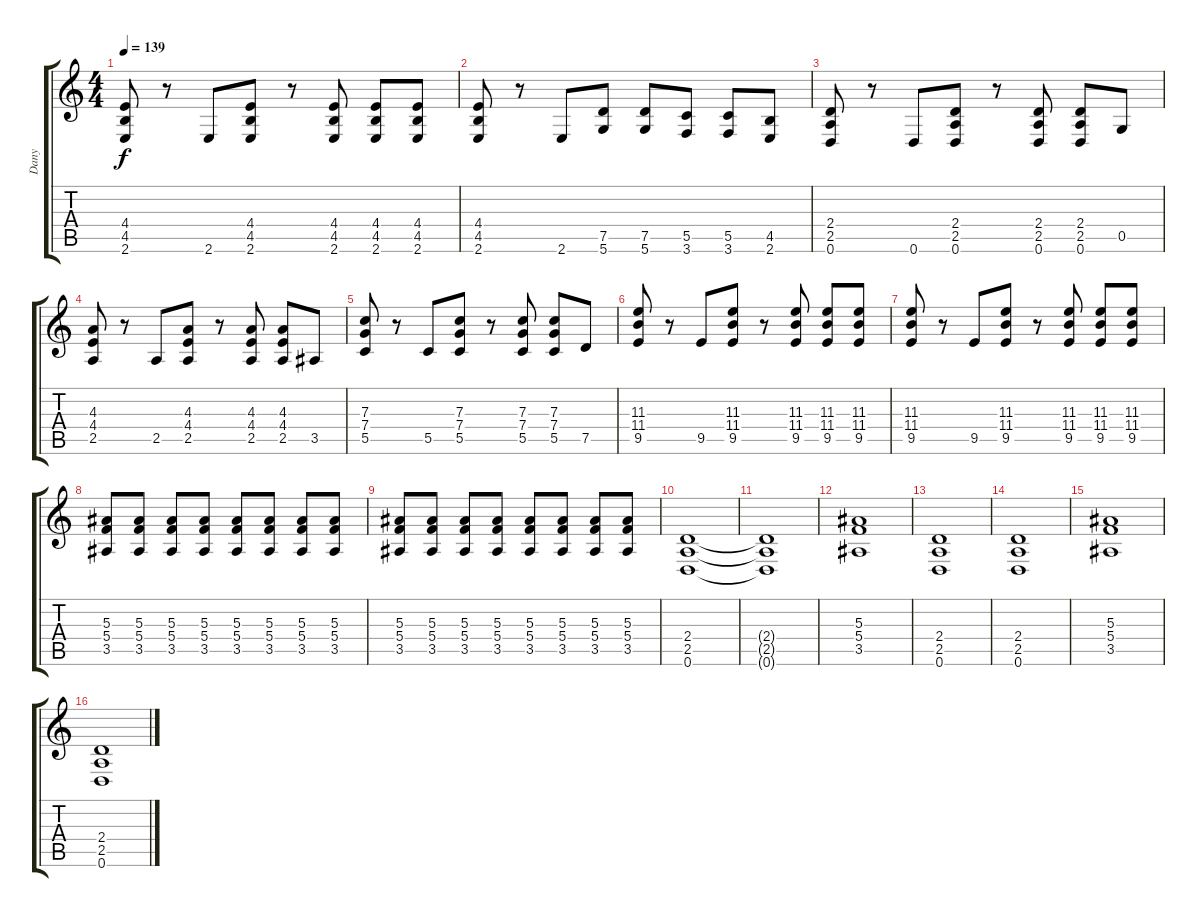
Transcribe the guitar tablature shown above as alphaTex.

\track ("Dany" "Dany") {instrument distortionguitar}
\staff {score tabs}
\tuning (D4 A3 F3 C3 G2 D2) {hide}
\ts (4 4)
\tempo 139
\clef g2
\ks c
(4.4 4.5 2.6).8{dy f} r.8 2.6.8 (4.4 4.5 2.6).8 r.8 (4.4 4.5 2.6).8 (4.4 4.5 2.6).8 (4.4 4.5 2.6).8 |
(4.4 4.5 2.6).8 r.8 2.6.8 (7.5 5.6).8 (7.5 5.6).8 (5.5 3.6).8 (5.5 3.6).8 (4.5 2.6).8 |
(2.4 2.5 0.6).8{volume 13} r.8 0.6.8 (2.4 2.5 0.6).8 r.8 (2.4 2.5 0.6).8 (2.4 2.5 0.6).8 0.5.8 |
(4.3 4.4 2.5).8 r.8 2.5.8 (4.3 4.4 2.5).8 r.8 (4.3 4.4 2.5).8 (4.3 4.4 2.5).8 3.5.8 |
(7.3 7.4 5.5).8 r.8 5.5.8 (7.3 7.4 5.5).8 r.8 (7.3 7.4 5.5).8 (7.3 7.4 5.5).8 7.5.8 |
(11.3 11.4 9.5).8 r.8 9.5.8 (11.3 11.4 9.5).8 r.8 (11.3 11.4 9.5).8 (11.3 11.4 9.5).8 (11.3 11.4 9.5).8 |
(11.3 11.4 9.5).8 r.8 9.5.8 (11.3 11.4 9.5).8 r.8 (11.3 11.4 9.5).8 (11.3 11.4 9.5).8 (11.3 11.4 9.5).8 |
(5.3 5.4 3.5).8 (5.3 5.4 3.5).8 (5.3 5.4 3.5).8 (5.3 5.4 3.5).8 (5.3 5.4 3.5).8 (5.3 5.4 3.5).8 (5.3 5.4 3.5).8 (5.3 5.4 3.5).8 |
(5.3 5.4 3.5).8 (5.3 5.4 3.5).8 (5.3 5.4 3.5).8 (5.3 5.4 3.5).8 (5.3 5.4 3.5).8 (5.3 5.4 3.5).8 (5.3 5.4 3.5).8 (5.3 5.4 3.5).8 |
(2.4 2.5 0.6).1 |
(2.4{t} 2.5{t} 0.6{t}).1 |
(5.3 5.4 3.5).1 |
(2.4 2.5 0.6).1 |
(2.4 2.5 0.6).1 |
(5.3 5.4 3.5).1 |
(2.4 2.5 0.6).1
